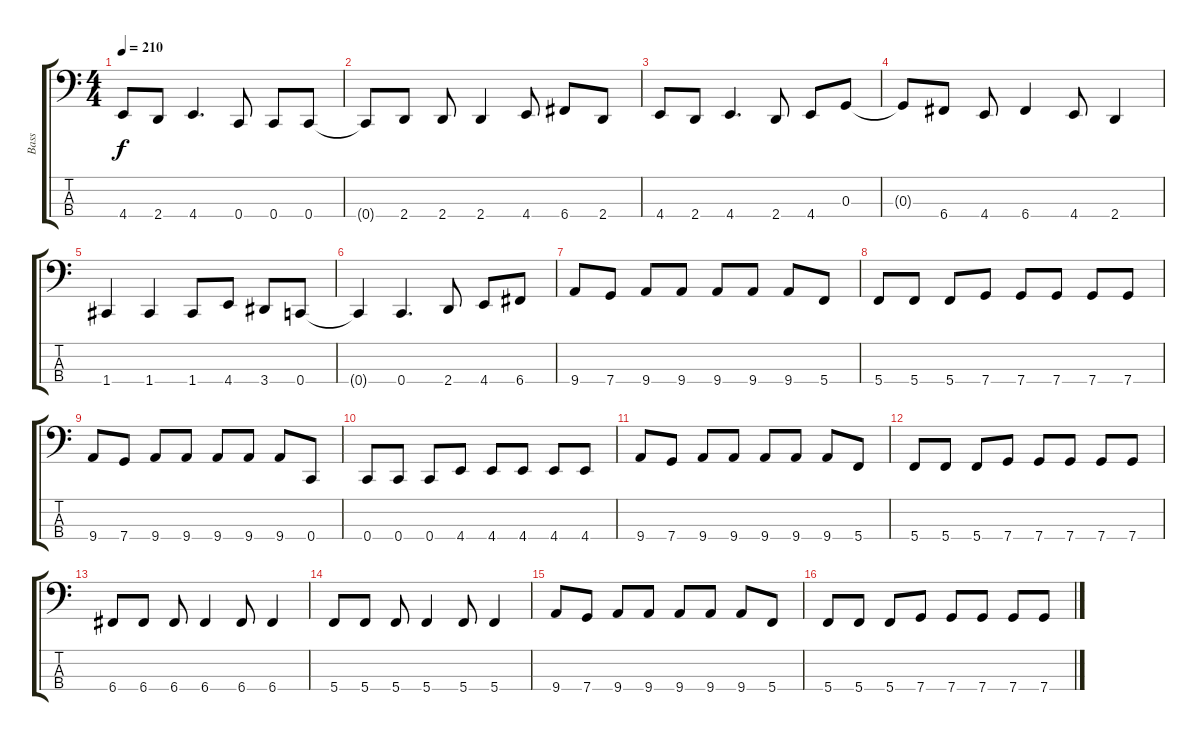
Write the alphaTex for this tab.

\track ("Bass" "Bass") {instrument electricbasspick}
\staff {score tabs}
\tuning (F2 C2 G1 C1) {hide}
\ts (4 4)
\tempo 210
\clef f4
\ks c
4.4.8{dy f} 2.4.8 4.4.4{d} 0.4.8 0.4.8 0.4.8 |
0.4{t}.8 2.4.8 2.4.8 2.4.4 4.4.8 6.4.8 2.4.8 |
4.4.8 2.4.8 4.4.4{d} 2.4.8 4.4.8 0.3.8 |
0.3{t}.8 6.4.8 4.4.8 6.4.4 4.4.8 2.4.4 |
1.4.4 1.4.4 1.4.8 4.4.8 3.4.8 0.4.8 |
0.4{t}.4 0.4.4{d} 2.4.8 4.4.8 6.4.8 |
9.4.8 7.4.8 9.4.8 9.4.8 9.4.8 9.4.8 9.4.8 5.4.8 |
5.4.8 5.4.8 5.4.8 7.4.8 7.4.8 7.4.8 7.4.8 7.4.8 |
9.4.8 7.4.8 9.4.8 9.4.8 9.4.8 9.4.8 9.4.8 0.4.8 |
0.4.8 0.4.8 0.4.8 4.4.8 4.4.8 4.4.8 4.4.8 4.4.8 |
9.4.8 7.4.8 9.4.8 9.4.8 9.4.8 9.4.8 9.4.8 5.4.8 |
5.4.8 5.4.8 5.4.8 7.4.8 7.4.8 7.4.8 7.4.8 7.4.8 |
6.4.8 6.4.8 6.4.8 6.4.4 6.4.8 6.4.4 |
5.4.8 5.4.8 5.4.8 5.4.4 5.4.8 5.4.4 |
9.4.8 7.4.8 9.4.8 9.4.8 9.4.8 9.4.8 9.4.8 5.4.8 |
5.4.8 5.4.8 5.4.8 7.4.8 7.4.8 7.4.8 7.4.8 7.4.8
